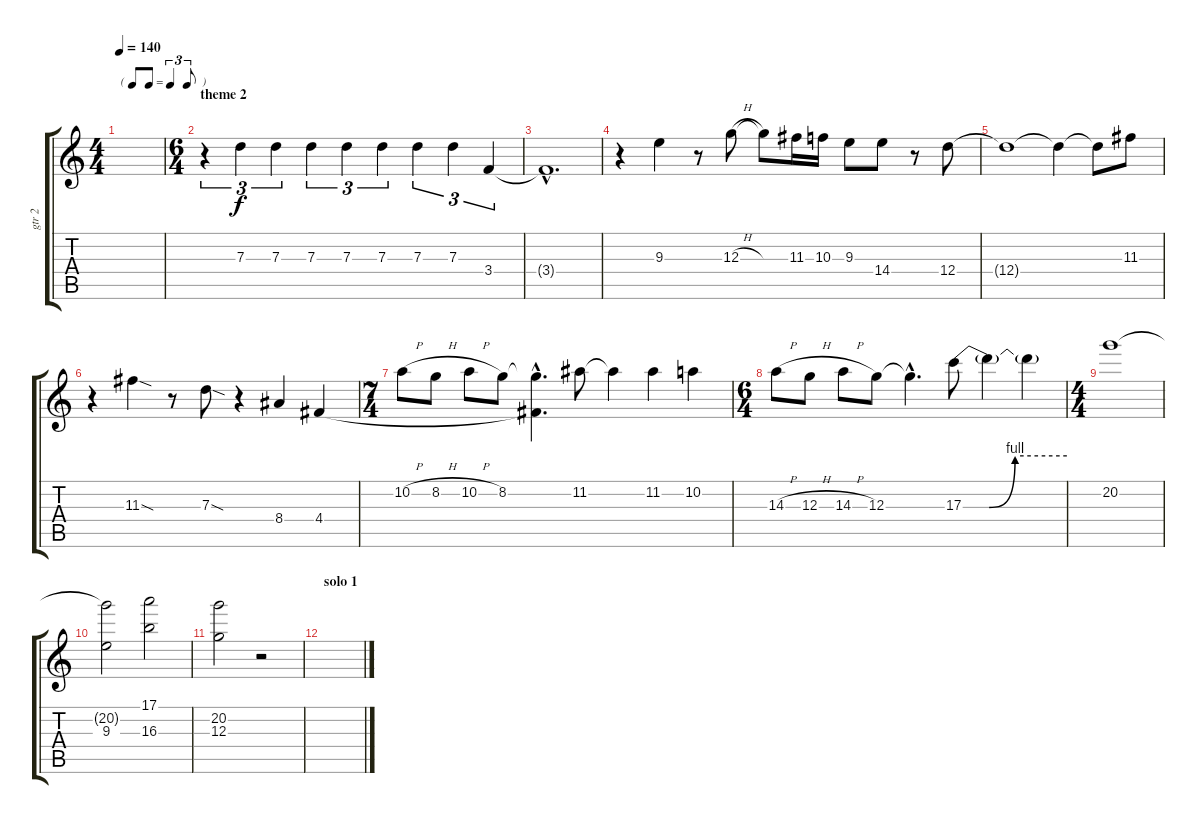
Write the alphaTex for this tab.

\track ("gtr 2" "gtr 2") {instrument distortionguitar}
\staff {score tabs}
\tuning (E4 B3 G3 D3 A2 E2) {hide}
\ts (4 4)
\tf triplet8th
\tempo 140
\clef g2
\ks c
|
\ts (6 4)
\section ("" "theme 2")
r.4{tu (3 2)} 7.3.4{tu (3 2)} 7.3.4{tu (3 2)} 7.3.4{tu (3 2)} 7.3.4{tu (3 2)} 7.3.4{tu (3 2)} 7.3.4{tu (3 2)} 7.3.4{tu (3 2)} 3.4.4{tu (3 2)} |
3.4{hac t}.1{d} |
r.4 9.3.4 r.8 12.3{h}.8 12.3{t}.8 11.3.16 10.3.16 9.3.8 14.4.8 r.8 12.4.8 |
12.4{t}.1 12.4{t}.4 12.4{t}.8 11.3.8 |
r.4 11.3{sod}.4 r.8 7.3{sod}.8 r.4 8.4.4 4.4.4 |
\ts (7 4)
10.2{h}.8 8.2{h}.8 10.2{h}.8 8.2.8 (8.2{hac t} 4.4{hac t}).4{d} 11.2.8 11.2{t}.4 11.2.4 10.2.4 |
\ts (6 4)
14.3{h}.8 12.3{h}.8 14.3{h}.8 12.3.8 12.3{hac t}.4{d} 17.3{be (custom 0 0 15 0 30 4 60 4)}.8 17.3{t}.4 17.3{t}.4 |
\ts (4 4)
20.2.1 |
(20.2{t} 9.3).2 (17.1 16.3).2 |
(20.2 12.3).2 r.2 |
\section ("" "solo 1")
